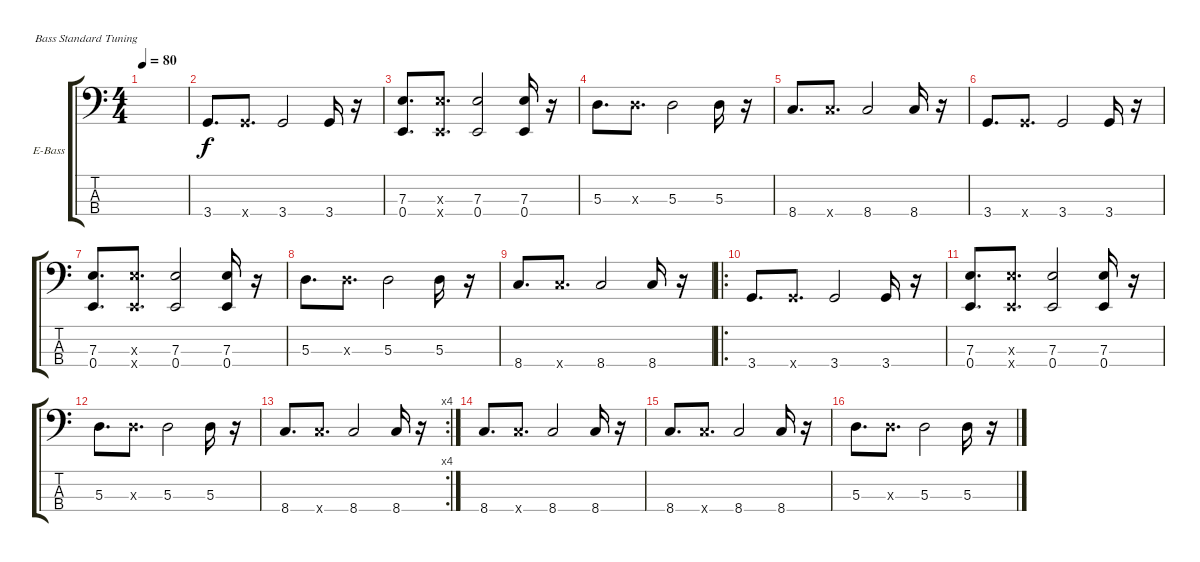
\defaultSystemsLayout 4
\bracketExtendMode groupsimilarinstruments
\firstSystemTrackNameOrientation horizontal
\otherSystemsTrackNameOrientation horizontal
\track ("Electric Bass" "E-Bass") {instrument electricbassfinger}
\staff {score tabs}
\tuning (G2 D2 A1 E1)
\ts (4 4)
\tempo 80
\clef f4
\ks c
|
3.4.8{d} 3.4{x}.8{d} 3.4.2 3.4.16 r.16 |
(0.4 7.3).8{d} (0.4{x} 7.3{x}).8{d} (0.4 7.3).2 (0.4 7.3).16 r.16 |
5.3.8{d} 5.3{x}.8{d} 5.3.2 5.3.16 r.16 |
8.4.8{d} 8.4{x}.8{d} 8.4.2 8.4.16 r.16 |
3.4.8{d} 3.4{x}.8{d} 3.4.2 3.4.16 r.16 |
(0.4 7.3).8{d} (0.4{x} 7.3{x}).8{d} (0.4 7.3).2 (0.4 7.3).16 r.16 |
5.3.8{d} 5.3{x}.8{d} 5.3.2 5.3.16 r.16 |
8.4.8{d} 8.4{x}.8{d} 8.4.2 8.4.16 r.16 |
\ro
3.4.8{d} 3.4{x}.8{d} 3.4.2 3.4.16 r.16 |
(0.4 7.3).8{d} (0.4{x} 7.3{x}).8{d} (0.4 7.3).2 (0.4 7.3).16 r.16 |
5.3.8{d} 5.3{x}.8{d} 5.3.2 5.3.16 r.16 |
\rc 4
8.4.8{d} 8.4{x}.8{d} 8.4.2 8.4.16 r.16 |
8.4.8{d} 8.4{x}.8{d} 8.4.2 8.4.16 r.16 |
8.4.8{d} 8.4{x}.8{d} 8.4.2 8.4.16 r.16 |
5.3.8{d} 5.3{x}.8{d} 5.3.2 5.3.16 r.16
